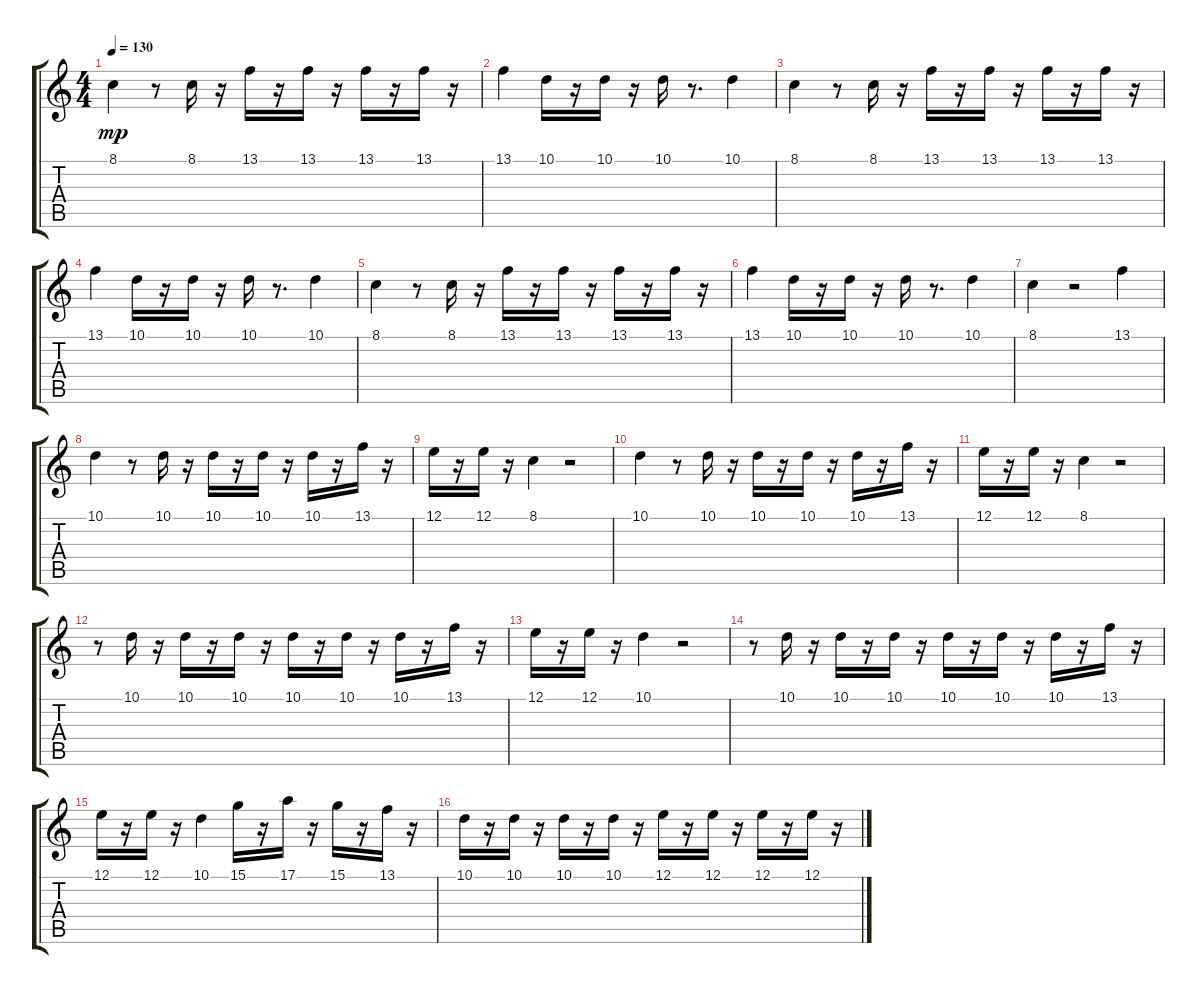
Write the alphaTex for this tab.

\track "" {instrument acousticgrandpiano}
\staff {score tabs}
\tuning (E4 B3 G3 D3 A2 E2) {hide}
\ts (4 4)
\tempo 130
\clef g2
\ks c
8.1.4{dy mp} r.8 8.1.16 r.16 13.1.16 r.16 13.1.16 r.16 13.1.16 r.16 13.1.16 r.16 |
13.1.4 10.1.16 r.16 10.1.16 r.16 10.1.16 r.8{d} 10.1.4 |
8.1.4 r.8 8.1.16 r.16 13.1.16 r.16 13.1.16 r.16 13.1.16 r.16 13.1.16 r.16 |
13.1.4 10.1.16 r.16 10.1.16 r.16 10.1.16 r.8{d} 10.1.4 |
8.1.4 r.8 8.1.16 r.16 13.1.16 r.16 13.1.16 r.16 13.1.16 r.16 13.1.16 r.16 |
13.1.4 10.1.16 r.16 10.1.16 r.16 10.1.16 r.8{d} 10.1.4 |
8.1.4 r.2 13.1.4 |
10.1.4 r.8 10.1.16 r.16 10.1.16 r.16 10.1.16 r.16 10.1.16 r.16 13.1.16 r.16 |
12.1.16 r.16 12.1.16 r.16 8.1.4 r.2 |
10.1.4 r.8 10.1.16 r.16 10.1.16 r.16 10.1.16 r.16 10.1.16 r.16 13.1.16 r.16 |
12.1.16 r.16 12.1.16 r.16 8.1.4 r.2 |
r.8 10.1.16 r.16 10.1.16 r.16 10.1.16 r.16 10.1.16 r.16 10.1.16 r.16 10.1.16 r.16 13.1.16 r.16 |
12.1.16 r.16 12.1.16 r.16 10.1.4 r.2 |
r.8 10.1.16 r.16 10.1.16 r.16 10.1.16 r.16 10.1.16 r.16 10.1.16 r.16 10.1.16 r.16 13.1.16 r.16 |
12.1.16 r.16 12.1.16 r.16 10.1.4 15.1.16 r.16 17.1.16 r.16 15.1.16 r.16 13.1.16 r.16 |
10.1.16 r.16 10.1.16 r.16 10.1.16 r.16 10.1.16 r.16 12.1.16 r.16 12.1.16 r.16 12.1.16 r.16 12.1.16 r.16
